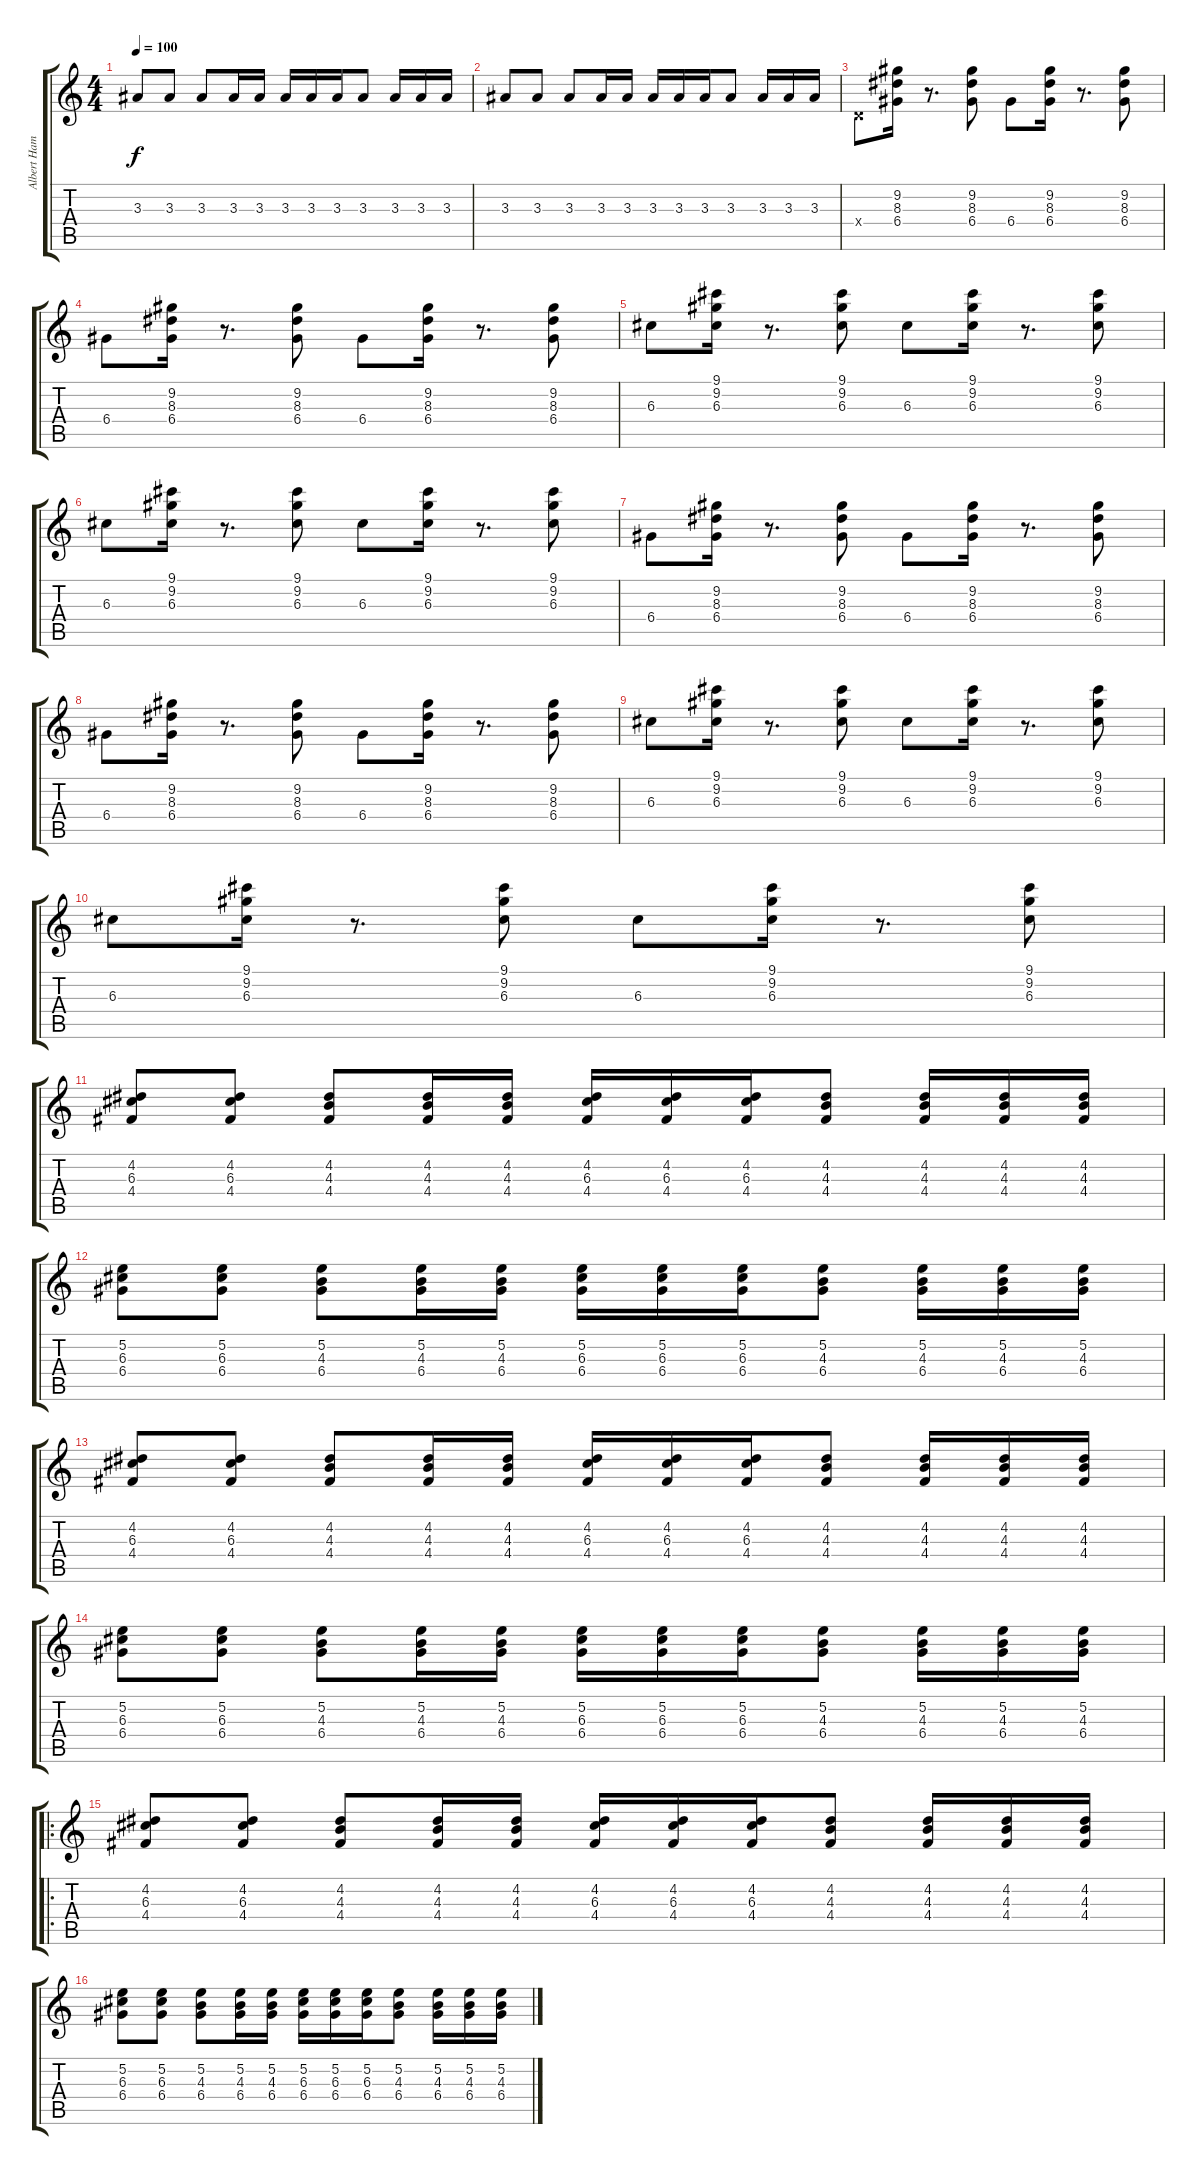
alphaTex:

\track ("Albert Hammond Jr. (guitar 2)" "Albert Ham") {instrument distortionguitar}
\staff {score tabs}
\tuning (E4 B3 G3 D3 A2 E2) {hide}
\ts (4 4)
\tempo 100
\clef g2
\ks c
3.3.8{dy f} 3.3.8 3.3.8 3.3.16 3.3.16 3.3.16 3.3.16 3.3.16 3.3.8 3.3.16 3.3.16 3.3.16 |
3.3.8 3.3.8 3.3.8 3.3.16 3.3.16 3.3.16 3.3.16 3.3.16 3.3.8 3.3.16 3.3.16 3.3.16 |
0.4{x}.8 (9.2 8.3 6.4).16 r.8{d} (9.2 8.3 6.4).8 6.4.8 (9.2 8.3 6.4).16 r.8{d} (9.2 8.3 6.4).8 |
6.4.8 (9.2 8.3 6.4).16 r.8{d} (9.2 8.3 6.4).8 6.4.8 (9.2 8.3 6.4).16 r.8{d} (9.2 8.3 6.4).8 |
6.3.8 (9.1 9.2 6.3).16 r.8{d} (9.1 9.2 6.3).8 6.3.8 (9.1 9.2 6.3).16 r.8{d} (9.1 9.2 6.3).8 |
6.3.8 (9.1 9.2 6.3).16 r.8{d} (9.1 9.2 6.3).8 6.3.8 (9.1 9.2 6.3).16 r.8{d} (9.1 9.2 6.3).8 |
6.4.8 (9.2 8.3 6.4).16 r.8{d} (9.2 8.3 6.4).8 6.4.8 (9.2 8.3 6.4).16 r.8{d} (9.2 8.3 6.4).8 |
6.4.8 (9.2 8.3 6.4).16 r.8{d} (9.2 8.3 6.4).8 6.4.8 (9.2 8.3 6.4).16 r.8{d} (9.2 8.3 6.4).8 |
6.3.8 (9.1 9.2 6.3).16 r.8{d} (9.1 9.2 6.3).8 6.3.8 (9.1 9.2 6.3).16 r.8{d} (9.1 9.2 6.3).8 |
6.3.8 (9.1 9.2 6.3).16 r.8{d} (9.1 9.2 6.3).8 6.3.8 (9.1 9.2 6.3).16 r.8{d} (9.1 9.2 6.3).8 |
(4.2 6.3 4.4).8 (4.2 6.3 4.4).8 (4.2 4.3 4.4).8 (4.2 4.3 4.4).16 (4.2 4.3 4.4).16 (4.2 6.3 4.4).16 (4.2 6.3 4.4).16 (4.2 6.3 4.4).16 (4.2 4.3 4.4).8 (4.2 4.3 4.4).16 (4.2 4.3 4.4).16 (4.2 4.3 4.4).16 |
(5.2 6.3 6.4).8 (5.2 6.3 6.4).8 (5.2 4.3 6.4).8 (5.2 4.3 6.4).16 (5.2 4.3 6.4).16 (5.2 6.3 6.4).16 (5.2 6.3 6.4).16 (5.2 6.3 6.4).16 (5.2 4.3 6.4).8 (5.2 4.3 6.4).16 (5.2 4.3 6.4).16 (5.2 4.3 6.4).16 |
(4.2 6.3 4.4).8 (4.2 6.3 4.4).8 (4.2 4.3 4.4).8 (4.2 4.3 4.4).16 (4.2 4.3 4.4).16 (4.2 6.3 4.4).16 (4.2 6.3 4.4).16 (4.2 6.3 4.4).16 (4.2 4.3 4.4).8 (4.2 4.3 4.4).16 (4.2 4.3 4.4).16 (4.2 4.3 4.4).16 |
(5.2 6.3 6.4).8 (5.2 6.3 6.4).8 (5.2 4.3 6.4).8 (5.2 4.3 6.4).16 (5.2 4.3 6.4).16 (5.2 6.3 6.4).16 (5.2 6.3 6.4).16 (5.2 6.3 6.4).16 (5.2 4.3 6.4).8 (5.2 4.3 6.4).16 (5.2 4.3 6.4).16 (5.2 4.3 6.4).16 |
\ro
(4.2 6.3 4.4).8 (4.2 6.3 4.4).8 (4.2 4.3 4.4).8 (4.2 4.3 4.4).16 (4.2 4.3 4.4).16 (4.2 6.3 4.4).16 (4.2 6.3 4.4).16 (4.2 6.3 4.4).16 (4.2 4.3 4.4).8 (4.2 4.3 4.4).16 (4.2 4.3 4.4).16 (4.2 4.3 4.4).16 |
(5.2 6.3 6.4).8 (5.2 6.3 6.4).8 (5.2 4.3 6.4).8 (5.2 4.3 6.4).16 (5.2 4.3 6.4).16 (5.2 6.3 6.4).16 (5.2 6.3 6.4).16 (5.2 6.3 6.4).16 (5.2 4.3 6.4).8 (5.2 4.3 6.4).16 (5.2 4.3 6.4).16 (5.2 4.3 6.4).16
